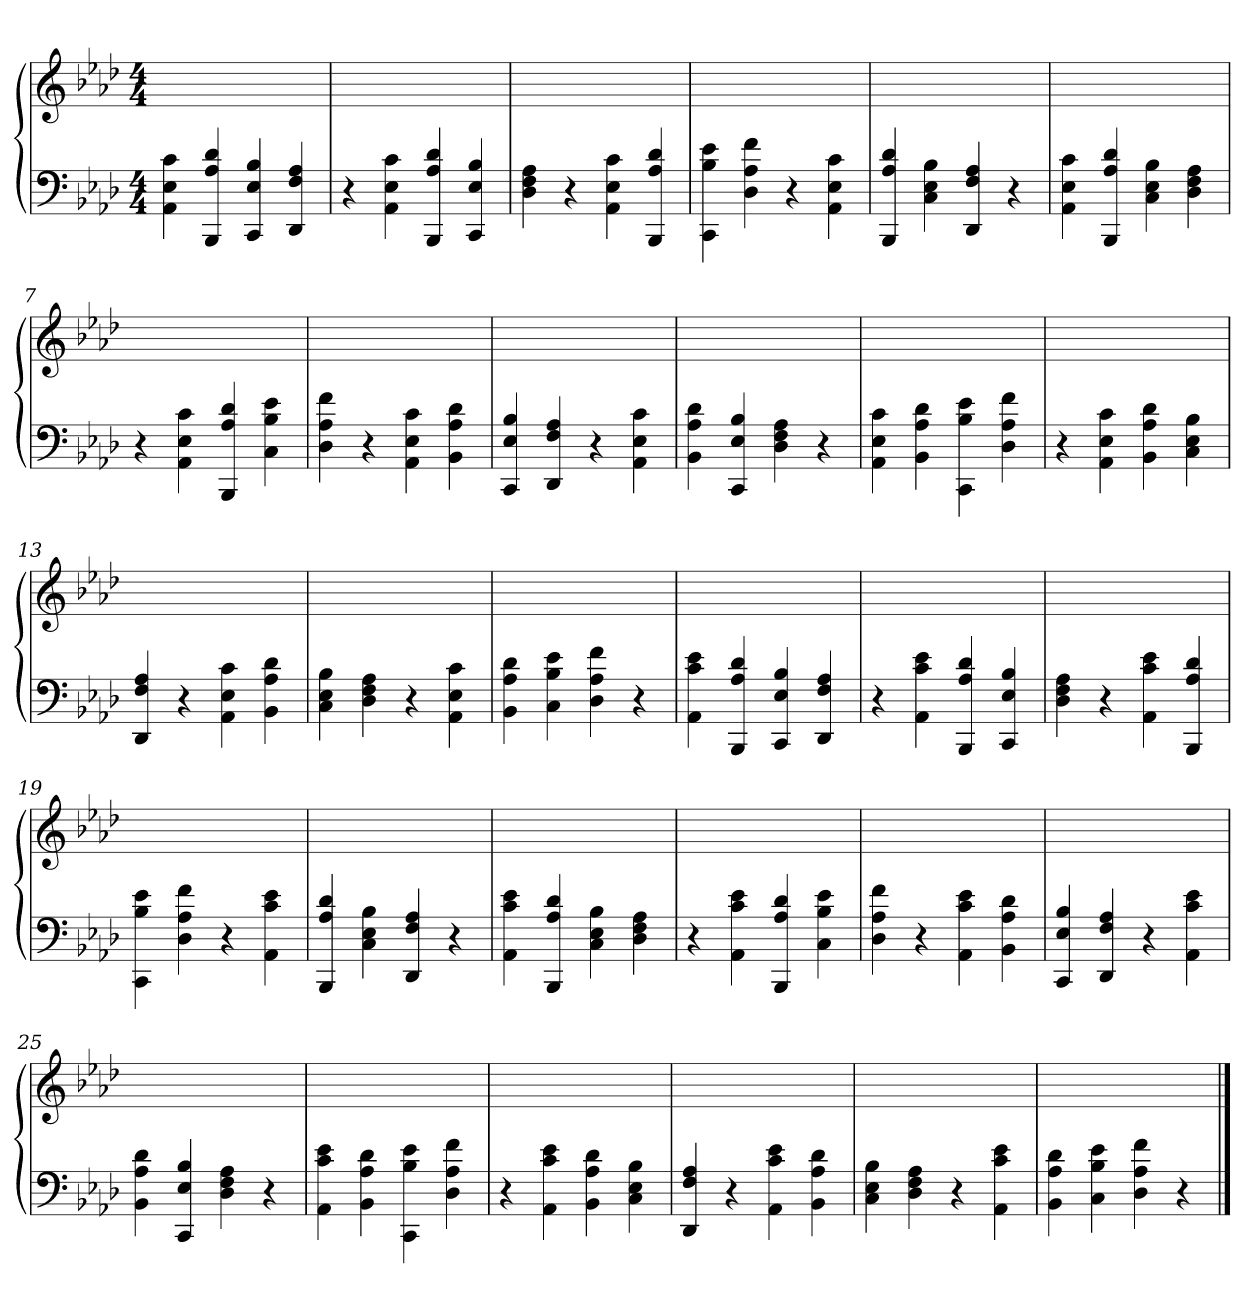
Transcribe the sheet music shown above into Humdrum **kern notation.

**kern	**kern
*part2	*part1
*staff2	*staff1
*clefF4	*clefG2
*k[b-e-a-d-]	*k[b-e-a-d-]
*A-:	*A-:
*M4/4	*M4/4
*MM60	*MM60
=1	=1
4AA- 4E- 4c	1ryy
4BBB- 4A- 4d-	.
4CC 4E- 4B-	.
4DD- 4F 4A-	.
=2	=2
4r	1ryy
4AA- 4E- 4c	.
4BBB- 4A- 4d-	.
4CC 4E- 4B-	.
=3	=3
4D- 4F 4A-	1ryy
4r	.
4AA- 4E- 4c	.
4BBB- 4A- 4d-	.
=4	=4
4CC 4B- 4e-	1ryy
4D- 4A- 4f	.
4r	.
4AA- 4E- 4c	.
=5	=5
4BBB- 4A- 4d-	1ryy
4C 4E- 4B-	.
4DD- 4F 4A-	.
4r	.
=6	=6
4AA- 4E- 4c	1ryy
4BBB- 4A- 4d-	.
4C 4E- 4B-	.
4D- 4F 4A-	.
=7	=7
4r	1ryy
4AA- 4E- 4c	.
4BBB- 4A- 4d-	.
4C 4B- 4e-	.
=8	=8
4D- 4A- 4f	1ryy
4r	.
4AA- 4E- 4c	.
4BB- 4A- 4d-	.
=9	=9
4CC 4E- 4B-	1ryy
4DD- 4F 4A-	.
4r	.
4AA- 4E- 4c	.
=10	=10
4BB- 4A- 4d-	1ryy
4CC 4E- 4B-	.
4D- 4F 4A-	.
4r	.
=11	=11
4AA- 4E- 4c	1ryy
4BB- 4A- 4d-	.
4CC 4B- 4e-	.
4D- 4A- 4f	.
=12	=12
4r	1ryy
4AA- 4E- 4c	.
4BB- 4A- 4d-	.
4C 4E- 4B-	.
=13	=13
4DD- 4F 4A-	1ryy
4r	.
4AA- 4E- 4c	.
4BB- 4A- 4d-	.
=14	=14
4C 4E- 4B-	1ryy
4D- 4F 4A-	.
4r	.
4AA- 4E- 4c	.
=15	=15
4BB- 4A- 4d-	1ryy
4C 4B- 4e-	.
4D- 4A- 4f	.
4r	.
=16	=16
4AA- 4c 4e-	1ryy
4BBB- 4A- 4d-	.
4CC 4E- 4B-	.
4DD- 4F 4A-	.
=17	=17
4r	1ryy
4AA- 4c 4e-	.
4BBB- 4A- 4d-	.
4CC 4E- 4B-	.
=18	=18
4D- 4F 4A-	1ryy
4r	.
4AA- 4c 4e-	.
4BBB- 4A- 4d-	.
=19	=19
4CC 4B- 4e-	1ryy
4D- 4A- 4f	.
4r	.
4AA- 4c 4e-	.
=20	=20
4BBB- 4A- 4d-	1ryy
4C 4E- 4B-	.
4DD- 4F 4A-	.
4r	.
=21	=21
4AA- 4c 4e-	1ryy
4BBB- 4A- 4d-	.
4C 4E- 4B-	.
4D- 4F 4A-	.
=22	=22
4r	1ryy
4AA- 4c 4e-	.
4BBB- 4A- 4d-	.
4C 4B- 4e-	.
=23	=23
4D- 4A- 4f	1ryy
4r	.
4AA- 4c 4e-	.
4BB- 4A- 4d-	.
=24	=24
4CC 4E- 4B-	1ryy
4DD- 4F 4A-	.
4r	.
4AA- 4c 4e-	.
=25	=25
4BB- 4A- 4d-	1ryy
4CC 4E- 4B-	.
4D- 4F 4A-	.
4r	.
=26	=26
4AA- 4c 4e-	1ryy
4BB- 4A- 4d-	.
4CC 4B- 4e-	.
4D- 4A- 4f	.
=27	=27
4r	1ryy
4AA- 4c 4e-	.
4BB- 4A- 4d-	.
4C 4E- 4B-	.
=28	=28
4DD- 4F 4A-	1ryy
4r	.
4AA- 4c 4e-	.
4BB- 4A- 4d-	.
=29	=29
4C 4E- 4B-	1ryy
4D- 4F 4A-	.
4r	.
4AA- 4c 4e-	.
=30	=30
4BB- 4A- 4d-	1ryy
4C 4B- 4e-	.
4D- 4A- 4f	.
4r	.
==	==
*-	*-
